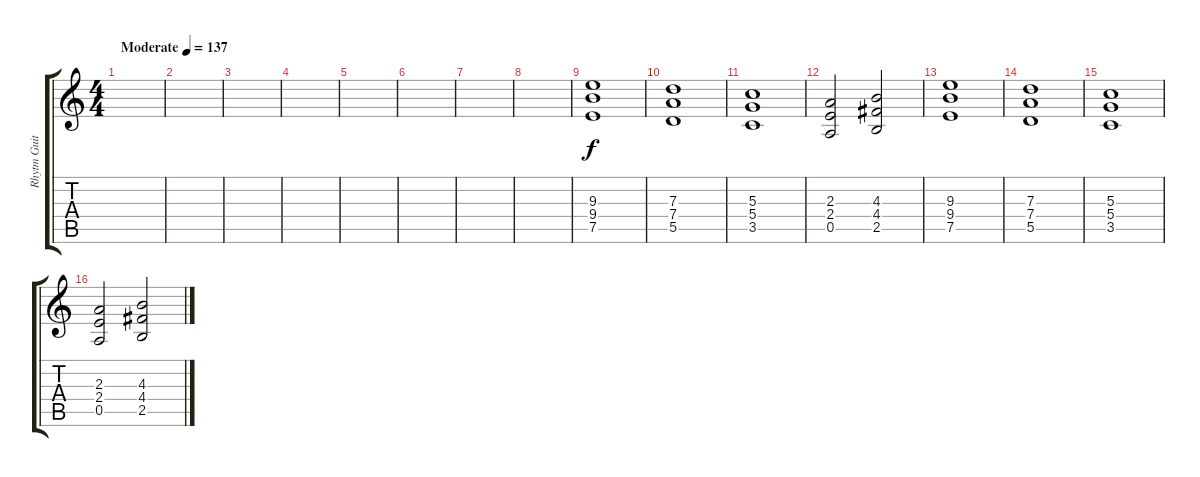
\track ("Rhytm Guitar 1" "Rhytm Guit") {instrument overdrivenguitar}
\staff {score tabs}
\tuning (E4 B3 G3 D3 A2 E2) {hide}
\ts (4 4)
\tempo (137 "Moderate")
\clef g2
\ks c
|
|
|
|
|
|
|
|
(9.3 9.4 7.5).1 |
(7.3 7.4 5.5).1 |
(5.3 5.4 3.5).1 |
(2.3 2.4 0.5).2 (4.3 4.4 2.5).2 |
(9.3 9.4 7.5).1 |
(7.3 7.4 5.5).1 |
(5.3 5.4 3.5).1 |
(2.3 2.4 0.5).2 (4.3 4.4 2.5).2
